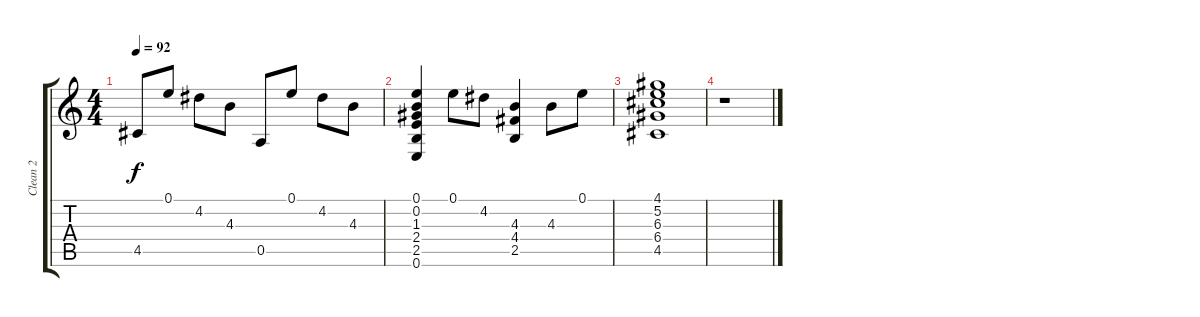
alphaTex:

\track ("Clean 2" "Clean 2") {instrument acousticguitarsteel}
\staff {score tabs}
\tuning (E4 B3 G3 D3 A2 E2) {hide}
\ts (4 4)
\tempo 92
\clef g2
\ks c
4.5.8{dy f} 0.1.8 4.2.8 4.3.8 0.5.8 0.1.8 4.2.8 4.3.8 |
(0.1 0.2 1.3 2.4 2.5 0.6).4 0.1.8 4.2.8 (4.3 4.4 2.5).4 4.3.8 0.1.8 |
(4.1 5.2 6.3 6.4 4.5).1 |
r.1
